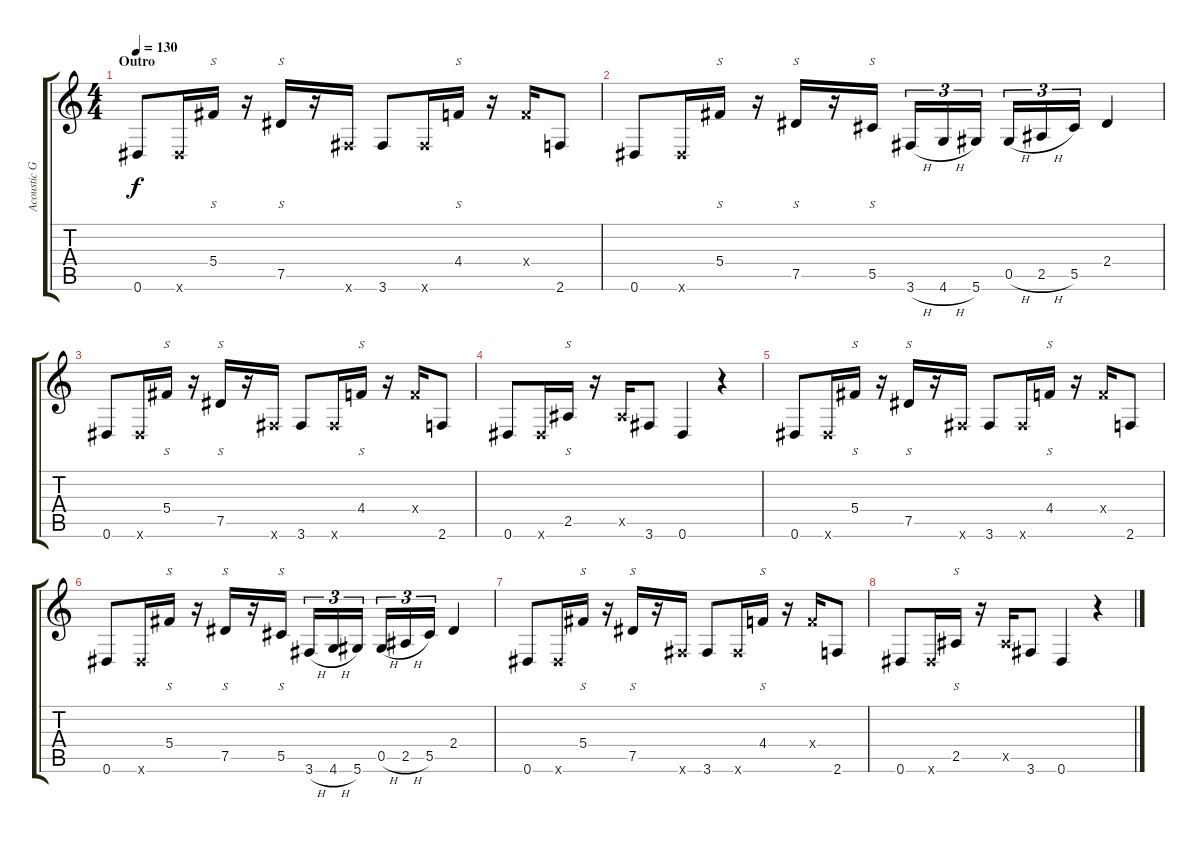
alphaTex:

\track ("Acoustic Guitar" "Acoustic G") {instrument acousticguitarsteel}
\staff {score tabs}
\tuning (Eb4 Bb3 Gb3 Db3 Ab2 Eb2) {hide}
\ts (4 4)
\section ("" "Outro")
\tempo 130
\clef g2
\ks c
0.6.8{dy f} 0.6{x}.16 5.4.16{s} r.16 7.5.16{s} r.16 3.6{x}.16 3.6.8 3.6{x}.16 4.4.16{s} r.16 4.4{x}.16 2.6.8 |
0.6.8 0.6{x}.16 5.4.16{s} r.16 7.5.16{s} r.16 5.5.16{s} 3.6{h}.16{tu (3 2)} 4.6{h}.16{tu (3 2)} 5.6.16{tu (3 2)} 0.5{h}.16{tu (3 2)} 2.5{h}.16{tu (3 2)} 5.5.16{tu (3 2)} 2.4.4 |
0.6.8 0.6{x}.16 5.4.16{s} r.16 7.5.16{s} r.16 3.6{x}.16 3.6.8 3.6{x}.16 4.4.16{s} r.16 4.4{x}.16 2.6.8 |
0.6.8 0.6{x}.16 2.5.16{s} r.16 2.5{x}.16 3.6.8 0.6.4 r.4 |
0.6.8 0.6{x}.16 5.4.16{s} r.16 7.5.16{s} r.16 3.6{x}.16 3.6.8 3.6{x}.16 4.4.16{s} r.16 4.4{x}.16 2.6.8 |
0.6.8 0.6{x}.16 5.4.16{s} r.16 7.5.16{s} r.16 5.5.16{s} 3.6{h}.16{tu (3 2)} 4.6{h}.16{tu (3 2)} 5.6.16{tu (3 2)} 0.5{h}.16{tu (3 2)} 2.5{h}.16{tu (3 2)} 5.5.16{tu (3 2)} 2.4.4 |
0.6.8 0.6{x}.16 5.4.16{s} r.16 7.5.16{s} r.16 3.6{x}.16 3.6.8 3.6{x}.16 4.4.16{s} r.16 4.4{x}.16 2.6.8 |
0.6.8 0.6{x}.16 2.5.16{s} r.16 2.5{x}.16 3.6.8 0.6.4 r.4
